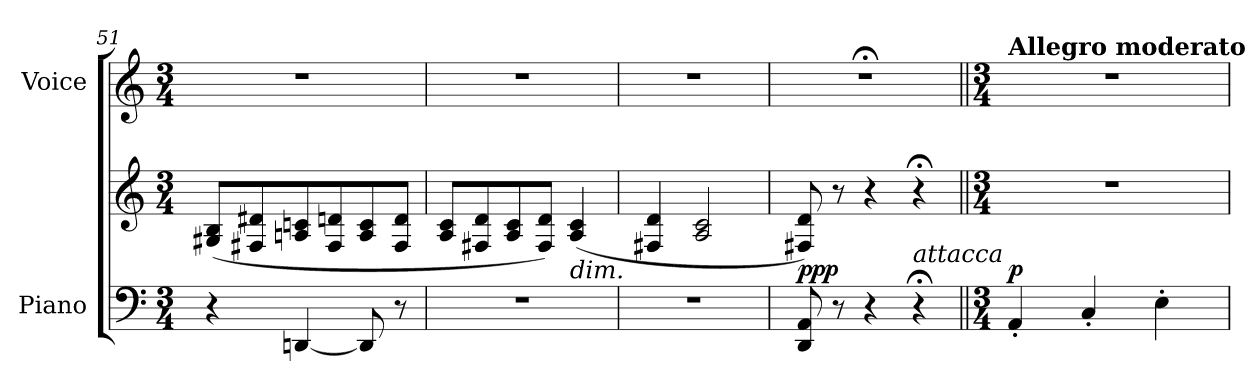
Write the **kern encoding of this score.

**kern	**kern	**dynam	**kern
*part2	*part2	*part2	*part1
*staff3	*staff2	*staff2/3	*staff1
*I"Piano	*	*	*I"Voice
*I'Pno	*	*	*
*clefF4	*clefG2	*	*clefG2
*k[]	*k[]	*	*k[]
*M3/4	*M3/4	*	*M3/4
=51	=51	=51	=51
4r	(8G#X/ 8B/L	.	2.r
.	8F#X/ 8d#X/	.	.
[4DDn/	8An/ 8cn/	.	.
.	8F#/ 8dn/	.	.
8DD/]	8A/ 8c/	.	.
8r	8F#/ 8d/J	.	.
=52	=52	=52	=52
2.r	8A/ 8c/L	.	2.r
.	8F#X/ 8d/	.	.
.	8A/ 8c/	.	.
.	8F#/ 8d/J)	.	.
!	!LO:TX:b:i:t=dim.	!	!
.	(4A/ 4c/	.	.
=53	=53	=53	=53
2.r	4F#X/ 4d/	.	2.r
.	2A/ 2c/	.	.
=54	=54	=54	=54
!	!	!LO:DY:b	!
8DD/ 8AA/	8F#X/ 8d/)	ppp	2.r;<
8r	8r	.	.
4r	4r	.	.
!LO:TX:i:t=attacca	!	!	!
4r;<	4r;<	.	.
=1||	=1||	=1||	=1||
*M3/4	*M3/4	*	*M3/4
!	!	!	!LO:TX:a:B:t=Allegro moderato
!	!	!LO:DY:a=2	!
4AA'/	2.r	p	2.r
4C'/	.	.	.
4E'\	.	.	.
=	=	=	=
*-	*-	*-	*-
